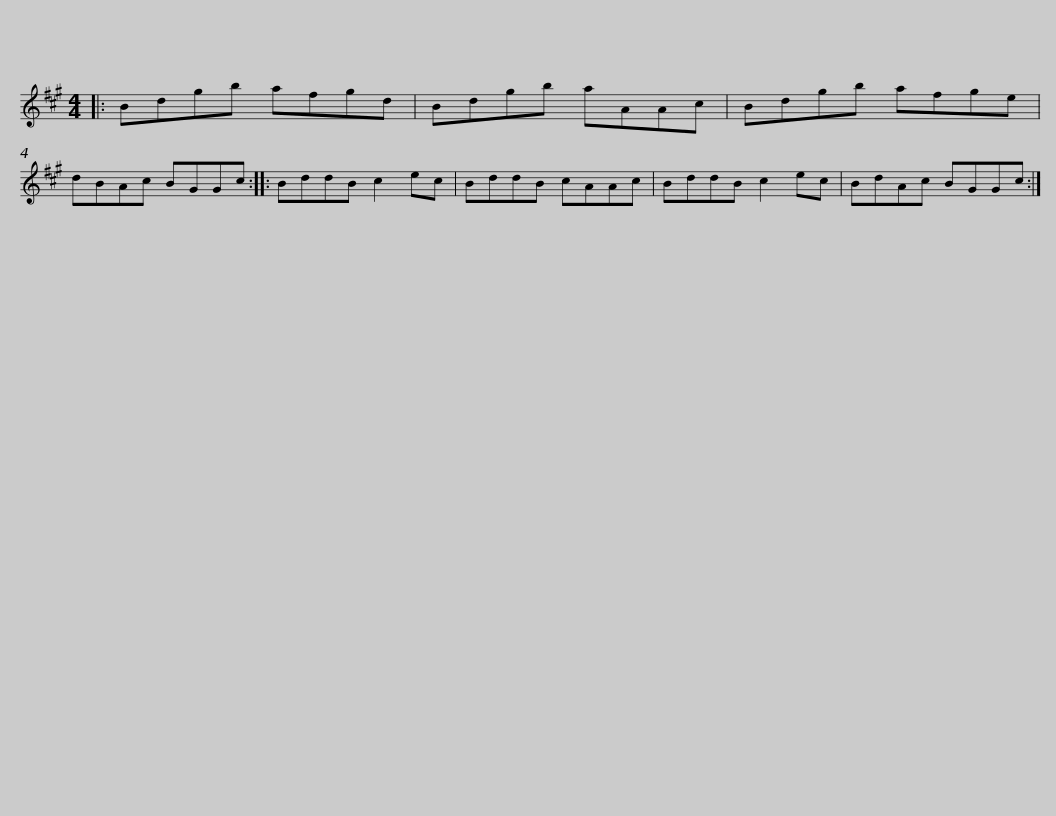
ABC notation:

X:1
L:1/8
M:4/4
I:linebreak $
K:A
V:1 treble
V:1
|: Bdgb afgd | Bdgb aAAc | Bdgb afge | dBAc BGGc :: BddB c2 ec |$ %5
 BddB cAAc | BddB c2 ec | BdAc BGGc :| %8
